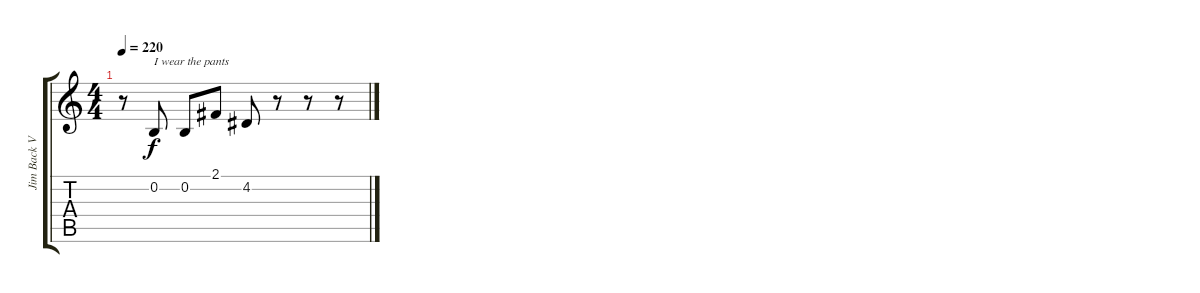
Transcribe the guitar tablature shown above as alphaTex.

\track ("Jim Back Vocals" "Jim Back V") {instrument altosax}
\staff {score tabs}
\tuning (E4 B3 G3 D3 A2 E2) {hide}
\ts (4 4)
\tempo 220
\clef g2
\ks c
r.8{dy f} 0.2.8{txt "I wear the pants"} 0.2.8 2.1.8 4.2.8 r.8 r.8 r.8
